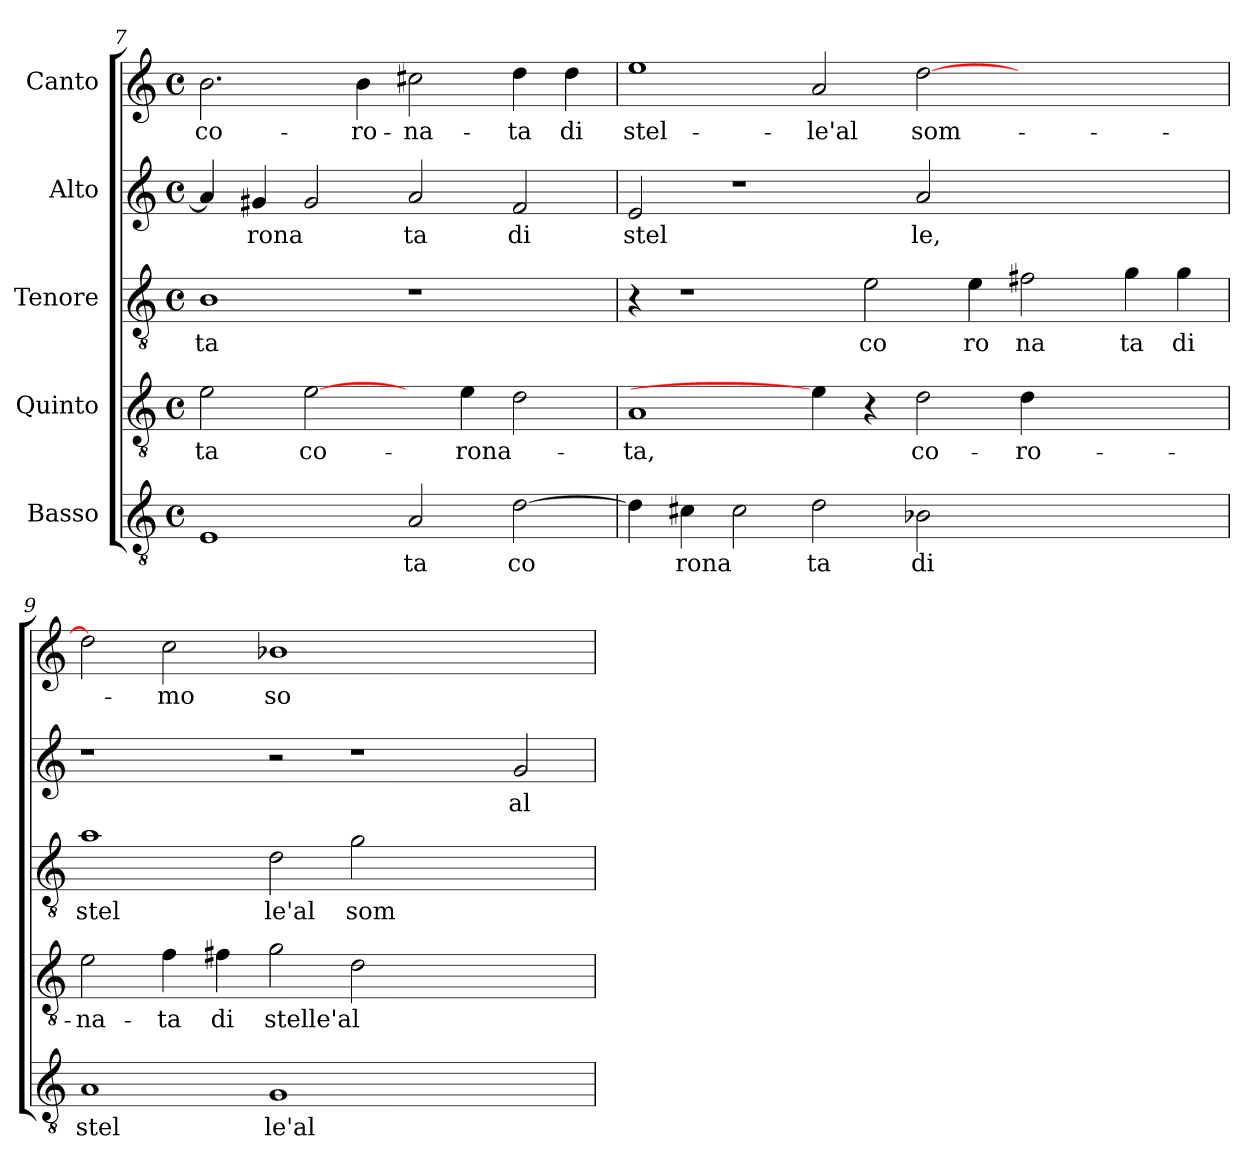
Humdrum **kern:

**kern	**text	**kern	**text	**kern	**text	**kern	**text	**kern	**text
*part5	*part5	*part4	*part4	*part3	*part3	*part2	*part2	*part1	*part1
*staff5	*staff5	*staff4	*staff4	*staff3	*staff3	*staff2	*staff2	*staff1	*staff1
*I"Basso	*	*I"Quinto	*	*I"Tenore	*	*I"Alto	*	*I"Canto	*
*clefGv2	*	*clefGv2	*	*clefGv2	*	*clefG2	*	*clefG2	*
*M4/4	*	*M4/4	*	*M4/4	*	*M4/4	*	*M4/4	*
*met(c)	*	*met(c)	*	*met(c)	*	*met(c)	*	*met(c)	*
=7	=7	=7	=7	=7	=7	=7	=7	=7	=7
!	!	!	!LO:LY:b:cj	!	!LO:LY:b:cj	!	!	!	!LO:LY:b:cj
1E	.	2e\	-ta	1B	ta	4a/]	.	2.b\	co-
!	!	!	!	!	!	!	!LO:LY:b	!	!
.	.	.	.	.	.	4g#X/	rona	.	.
!	!	!	!LO:LY:b:cj	!	!	!	!	!	!
.	.	[2e\	co-	.	.	2g#/	.	.	.
!	!	!	!	!	!	!	!	!	!LO:LY:b:cj
.	.	.	.	.	.	.	.	4b\	-ro-
!	!LO:LY:b:cj	!	!	!	!	!	!LO:LY:b:cj	!	!LO:LY:b:cj
2A/	ta	4ryy	.	1r	.	2a/	ta	2cc#X\	-na-
!	!	!	!LO:LY:b	!	!	!	!	!	!
.	.	4e\	-rona-	.	.	.	.	.	.
!	!LO:LY:b:cj	!	!	!	!	!	!LO:LY:b:cj	!	!LO:LY:b:cj
[>2d\	co	2d\	.	.	.	2f/	di	4dd\	-ta
!	!	!	!	!	!	!	!	!	!LO:LY:b:cj
.	.	.	.	.	.	.	.	4dd\	di
=8	=8	=8	=8	=8	=8	=8	=8	=8	=8
!	!	!	!LO:LY:b:cj	!	!	!	!LO:LY:b:cj	!	!LO:LY:b:cj
4d\]	.	1A	-ta,	4r	.	2e/	stel	1ee	stel-
!	!LO:LY:b	!	!	!	!	!	!	!	!
4c#X\	rona	.	.	1r	.	.	.	.	.
2c#\	.	.	.	.	.	1r	.	.	.
!	!LO:LY:b:cj	!	!	!	!	!	!	!	!LO:LY:b:cj
2d\	ta	4e\]	.	.	.	.	.	2a/	-le'al
!	!	!	!	!	!LO:LY:b:cj	!	!	!	!
.	.	4r	.	2e\	co	.	.	.	.
!	!LO:LY:b:cj	!	!LO:LY:b:cj	!	!	!	!LO:LY:b:cj	!	!LO:LY:b
2B-X\	di	2d\	co-	.	.	2a/	le,	[>2dd\	som-
!	!	!	!	!	!LO:LY:b:cj	!	!	!	!
.	.	.	.	4e\	ro	.	.	.	.
!	!	!	!LO:LY:b:cj	!	!LO:LY:b:cj	!	!	!	!
1ryy	.	4d\	-ro-	2f#X\	na	1ryy	.	1ryy	.
.	.	2.ryy	.	.	.	.	.	.	.
!	!	!	!	!	!LO:LY:b:cj	!	!	!	!
.	.	.	.	4g\	ta	.	.	.	.
!	!	!	!	!	!LO:LY:b:cj	!	!	!	!
.	.	.	.	4g\	di	.	.	.	.
=9	=9	=9	=9	=9	=9	=9	=9	=9	=9
!	!LO:LY:b:cj	!	!LO:LY:b:cj	!	!LO:LY:b:cj	!	!	!	!
1A	stel	2e\	-na-	1a	stel	1r	.	2dd\]	.
!	!	!	!LO:LY:b:cj	!	!	!	!	!	!LO:LY:b:cj
.	.	4f\	-ta	.	.	.	.	2cc\	-mo
!	!	!	!LO:LY:b:cj	!	!	!	!	!	!
.	.	4f#X\	di	.	.	.	.	.	.
!	!LO:LY:b:cj	!	!LO:LY:b	!	!LO:LY:b:cj	!	!	!	!LO:LY:b:cj
1G	le'al	2g\	stelle'al	2d\	le'al	2r	.	1b-X	so-
!	!	!	!	!	!LO:LY:b	!	!	!	!
.	.	2d\	.	2g\	som	1r	.	.	.
1ryy	.	1ryy	.	1ryy	.	.	.	1ryy	.
!	!	!	!	!	!	!	!LO:LY:b:cj	!	!
.	.	.	.	.	.	2g/	al	.	.
=	=	=	=	=	=	=	=	=	=
*-	*-	*-	*-	*-	*-	*-	*-	*-	*-
